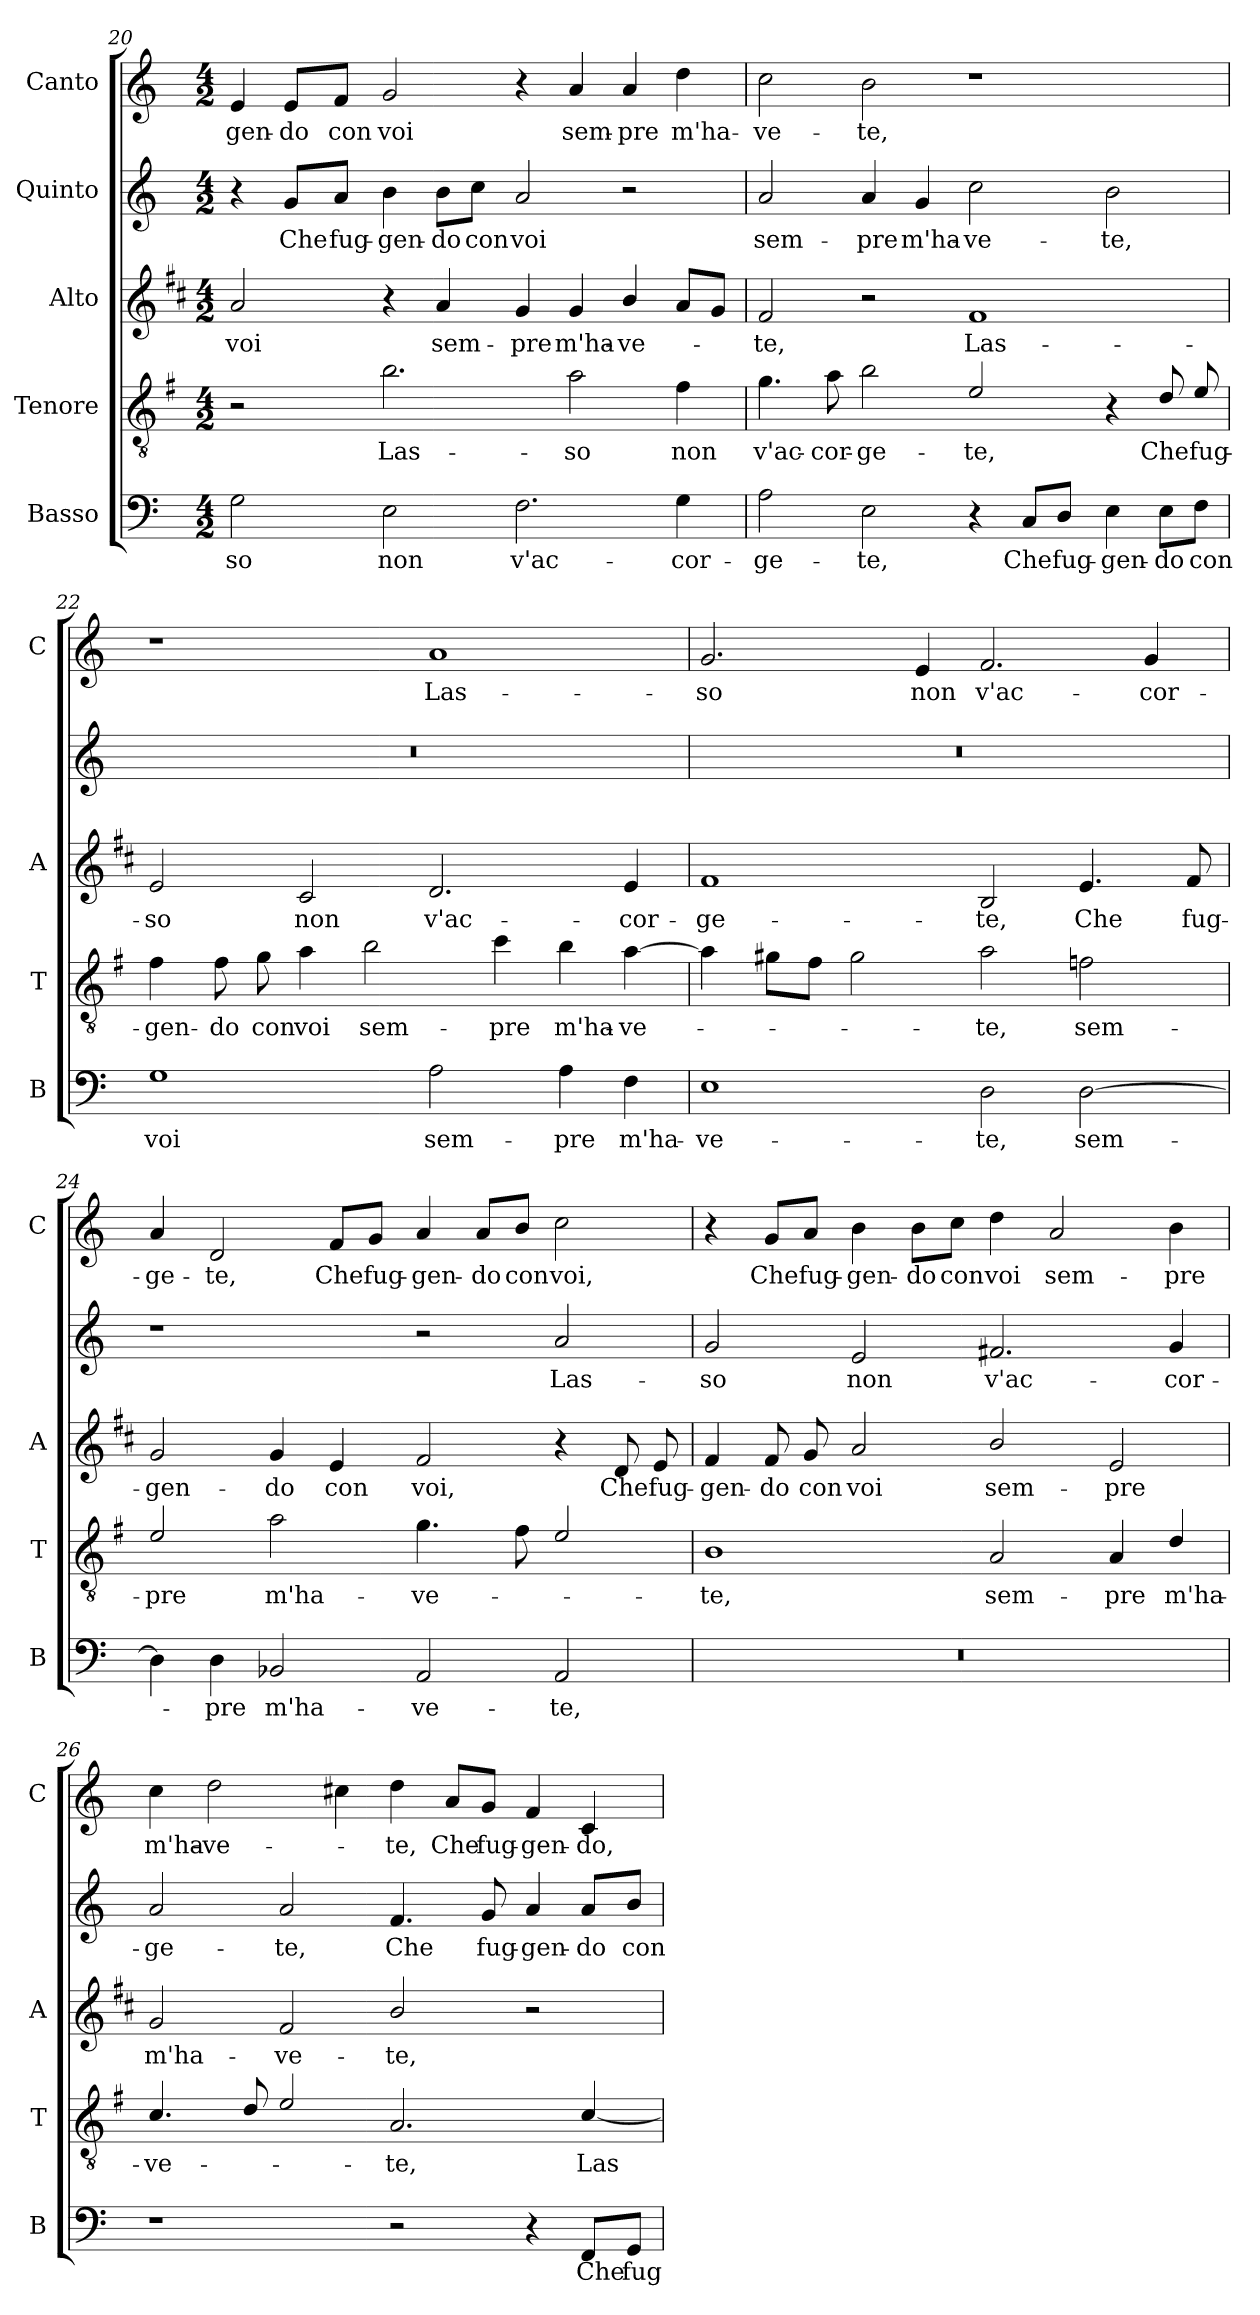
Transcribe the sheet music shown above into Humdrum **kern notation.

**kern	**text	**kern	**text	**kern	**text	**kern	**text	**kern	**text
*part5	*part5	*part4	*part4	*part3	*part3	*part2	*part2	*part1	*part1
*staff5	*staff5	*staff4	*staff4	*staff3	*staff3	*staff2	*staff2	*staff1	*staff1
*I"Basso	*	*I"Tenore	*	*I"Alto	*	*I"Quinto	*	*I"Canto	*
*I'B	*	*I'T	*	*I'A	*	*	*	*I'C	*
*clefF4	*	*clefGv2	*	*clefG2	*	*clefG2	*	*clefG2	*
*	*	*ITrd4c7	*	*ITrd1c2	*	*	*	*	*
*k[]	*	*k[]	*	*k[]	*	*k[]	*	*k[]	*
*C:	*	*C:	*	*C:	*	*C:	*	*C:	*
*M4/2	*	*M4/2	*	*M4/2	*	*M4/2	*	*M4/2	*
=20	=20	=20	=20	=20	=20	=20	=20	=20	=20
!	!LO:LY:b	!	!	!	!LO:LY:b	!	!	!	!LO:LY:b
2G\	-so	2r	.	2g/	voi	4r	.	4e/	-gen-
!	!	!	!	!	!	!	!LO:LY:b	!	!LO:LY:b
.	.	.	.	.	.	8g/L	Che	8e/L	-do
!	!	!	!	!	!	!	!LO:LY:b	!	!LO:LY:b
.	.	.	.	.	.	8a/J	fug-	8f/J	con
!	!LO:LY:b	!	!LO:LY:b	!	!	!	!LO:LY:b	!	!LO:LY:b
2E\	non	2.e\	Las-	4r	.	4b\	-gen-	2g/	voi
!	!	!	!	!	!LO:LY:b	!	!LO:LY:b	!	!
.	.	.	.	4g/	sem-	8b\L	-do	.	.
!	!	!	!	!	!	!	!LO:LY:b	!	!
.	.	.	.	.	.	8cc\J	con	.	.
!	!LO:LY:b	!	!	!	!LO:LY:b	!	!LO:LY:b	!	!
2.F\	v'ac-	.	.	4f/	-pre	2a/	voi	4r	.
!	!	!	!LO:LY:b	!	!LO:LY:b	!	!	!	!LO:LY:b
.	.	2d\	-so	4f/	m'ha-	.	.	4a/	sem-
!	!	!	!	!	!LO:LY:b	!	!	!	!LO:LY:b
.	.	.	.	4a/	-ve-	2r	.	4a/	-pre
!	!LO:LY:b	!	!LO:LY:b	!	!	!	!	!	!LO:LY:b
4G\	-cor-	4B\	non	8g/L	.	.	.	4dd\	m'ha-
.	.	.	.	8f/J	.	.	.	.	.
!!LO:LB:g=z
=21	=21	=21	=21	=21	=21	=21	=21	=21	=21
!	!LO:LY:b	!	!LO:LY:b	!	!LO:LY:b	!	!LO:LY:b	!	!LO:LY:b
2A\	-ge-	4.c\	v'ac-	2e/	-te,	2a/	sem-	2cc\	-ve-
!	!	!	!LO:LY:b	!	!	!	!	!	!
.	.	8d\	-cor-	.	.	.	.	.	.
!	!LO:LY:b	!	!LO:LY:b	!	!	!	!LO:LY:b	!	!LO:LY:b
2E\	-te,	2e\	-ge-	2r	.	4a/	-pre	2b\	-te,
!	!	!	!	!	!	!	!LO:LY:b	!	!
.	.	.	.	.	.	4g/	m'ha-	.	.
!	!	!	!LO:LY:b	!	!LO:LY:b	!	!LO:LY:b	!	!
4r	.	2A/	-te,	1e	Las-	2cc\	-ve-	1r	.
!	!LO:LY:b	!	!	!	!	!	!	!	!
8C/L	Che	.	.	.	.	.	.	.	.
!	!LO:LY:b	!	!	!	!	!	!	!	!
8D/J	fug-	.	.	.	.	.	.	.	.
!	!LO:LY:b	!	!	!	!	!	!LO:LY:b	!	!
4E\	-gen-	4r	.	.	.	2b\	-te,	.	.
!	!LO:LY:b	!	!LO:LY:b	!	!	!	!	!	!
8E\L	-do	8G/	Che	.	.	.	.	.	.
!	!LO:LY:b	!	!LO:LY:b	!	!	!	!	!	!
8F\J	con	8A/	fug-	.	.	.	.	.	.
=22	=22	=22	=22	=22	=22	=22	=22	=22	=22
!	!LO:LY:b	!	!LO:LY:b	!	!LO:LY:b	!	!	!	!
1G	voi	4B\	-gen-	2d/	-so	0r	.	1r	.
!	!	!	!LO:LY:b	!	!	!	!	!	!
.	.	8B\	-do	.	.	.	.	.	.
!	!	!	!LO:LY:b	!	!	!	!	!	!
.	.	8c\	con	.	.	.	.	.	.
!	!	!	!LO:LY:b	!	!LO:LY:b	!	!	!	!
.	.	4d\	voi	2B/	non	.	.	.	.
!	!	!	!LO:LY:b	!	!	!	!	!	!
.	.	2e\	sem-	.	.	.	.	.	.
!	!LO:LY:b	!	!	!	!LO:LY:b	!	!	!	!LO:LY:b
2A\	sem-	.	.	2.c/	v'ac-	.	.	1a	Las-
!	!	!	!LO:LY:b	!	!	!	!	!	!
.	.	4f\	-pre	.	.	.	.	.	.
!	!LO:LY:b	!	!LO:LY:b	!	!	!	!	!	!
4A\	-pre	4e\	m'ha-	.	.	.	.	.	.
!	!LO:LY:b	!	!LO:LY:b	!	!LO:LY:b	!	!	!	!
4F\	m'ha-	[4d\	-ve-	4d/	-cor-	.	.	.	.
=23	=23	=23	=23	=23	=23	=23	=23	=23	=23
!	!LO:LY:b	!	!	!	!LO:LY:b	!	!	!	!LO:LY:b
1E	-ve-	4d\]	.	1e	-ge-	0r	.	2.g/	-so
.	.	8c#X\L	.	.	.	.	.	.	.
.	.	8B\J	.	.	.	.	.	.	.
.	.	2c#\	.	.	.	.	.	.	.
!	!	!	!	!	!	!	!	!	!LO:LY:b
.	.	.	.	.	.	.	.	4e/	non
!	!LO:LY:b	!	!LO:LY:b	!	!LO:LY:b	!	!	!	!LO:LY:b
2D\	-te,	2d\	-te,	2A/	-te,	.	.	2.f/	v'ac-
!	!LO:LY:b	!	!LO:LY:b	!	!LO:LY:b	!	!	!	!
[2D\	sem-	2B-X\	sem-	4.d/	Che	.	.	.	.
!	!	!	!	!	!	!	!	!	!LO:LY:b
.	.	.	.	.	.	.	.	4g/	-cor-
!	!	!	!	!	!LO:LY:b	!	!	!	!
.	.	.	.	8e/	fug-	.	.	.	.
!!LO:PB:g=z
=24	=24	=24	=24	=24	=24	=24	=24	=24	=24
!	!	!	!LO:LY:b	!	!LO:LY:b	!	!	!	!LO:LY:b
4D\]	.	2A/	-pre	2f/	-gen-	1r	.	4a/	-ge-
!	!LO:LY:b	!	!	!	!	!	!	!	!LO:LY:b
4D\	-pre	.	.	.	.	.	.	2d/	-te,
!	!LO:LY:b	!	!LO:LY:b	!	!LO:LY:b	!	!	!	!
2BB-X/	m'ha-	2d\	m'ha-	4f/	-do	.	.	.	.
!	!	!	!	!	!LO:LY:b	!	!	!	!LO:LY:b
.	.	.	.	4d/	con	.	.	8f/L	Che
!	!	!	!	!	!	!	!	!	!LO:LY:b
.	.	.	.	.	.	.	.	8g/J	fug-
!	!LO:LY:b	!	!LO:LY:b	!	!LO:LY:b	!	!	!	!LO:LY:b
2AA/	-ve-	4.c\	-ve-	2e/	voi,	2r	.	4a/	-gen-
!	!	!	!	!	!	!	!	!	!LO:LY:b
.	.	.	.	.	.	.	.	8a/L	-do
!	!	!	!	!	!	!	!	!	!LO:LY:b
.	.	8B\	.	.	.	.	.	8b/J	con
!	!LO:LY:b	!	!	!	!	!	!LO:LY:b	!	!LO:LY:b
2AA/	-te,	2A/	.	4r	.	2a/	Las-	2cc\	voi,
!	!	!	!	!	!LO:LY:b	!	!	!	!
.	.	.	.	8c/	Che	.	.	.	.
!	!	!	!	!	!LO:LY:b	!	!	!	!
.	.	.	.	8d/	fug-	.	.	.	.
=25	=25	=25	=25	=25	=25	=25	=25	=25	=25
!	!	!	!LO:LY:b	!	!LO:LY:b	!	!LO:LY:b	!	!
0r	.	1E	-te,	4e/	-gen-	2g/	-so	4r	.
!	!	!	!	!	!LO:LY:b	!	!	!	!LO:LY:b
.	.	.	.	8e/	-do	.	.	8g/L	Che
!	!	!	!	!	!LO:LY:b	!	!	!	!LO:LY:b
.	.	.	.	8f/	con	.	.	8a/J	fug-
!	!	!	!	!	!LO:LY:b	!	!LO:LY:b	!	!LO:LY:b
.	.	.	.	2g/	voi	2e/	non	4b\	-gen-
!	!	!	!	!	!	!	!	!	!LO:LY:b
.	.	.	.	.	.	.	.	8b\L	-do
!	!	!	!	!	!	!	!	!	!LO:LY:b
.	.	.	.	.	.	.	.	8cc\J	con
!	!	!	!LO:LY:b	!	!LO:LY:b	!	!LO:LY:b	!	!LO:LY:b
.	.	2D/	sem-	2a/	sem-	2.f#X/	v'ac-	4dd\	voi
!	!	!	!	!	!	!	!	!	!LO:LY:b
.	.	.	.	.	.	.	.	2a/	sem-
!	!	!	!LO:LY:b	!	!LO:LY:b	!	!	!	!
.	.	4D/	-pre	2d/	-pre	.	.	.	.
!	!	!	!LO:LY:b	!	!	!	!LO:LY:b	!	!LO:LY:b
.	.	4G/	m'ha-	.	.	4g/	-cor-	4b\	-pre
!!LO:LB:g=z
=26	=26	=26	=26	=26	=26	=26	=26	=26	=26
!	!	!	!LO:LY:b	!	!LO:LY:b	!	!LO:LY:b	!	!LO:LY:b
1r	.	4.F/	-ve-	2f/	m'ha-	2a/	-ge-	4cc\	m'ha-
!	!	!	!	!	!	!	!	!	!LO:LY:b
.	.	.	.	.	.	.	.	2dd\	-ve-
.	.	8G/	.	.	.	.	.	.	.
!	!	!	!	!	!LO:LY:b	!	!LO:LY:b	!	!
.	.	2A/	.	2e/	-ve-	2a/	-te,	.	.
.	.	.	.	.	.	.	.	4cc#X\	.
!	!	!	!LO:LY:b	!	!LO:LY:b	!	!LO:LY:b	!	!LO:LY:b
2r	.	2.D/	-te,	2a/	-te,	4.f/	Che	4dd\	-te,
!	!	!	!	!	!	!	!	!	!LO:LY:b
.	.	.	.	.	.	.	.	8a/L	Che
!	!	!	!	!	!	!	!LO:LY:b	!	!LO:LY:b
.	.	.	.	.	.	8g/	fug-	8g/J	fug-
!	!	!	!	!	!	!	!LO:LY:b	!	!LO:LY:b
4r	.	.	.	2r	.	4a/	-gen-	4f/	-gen-
!	!LO:LY:b	!	!LO:LY:b	!	!	!	!LO:LY:b	!	!LO:LY:b
8FF/L	Che	[4F/	Las-	.	.	8a/L	-do	4c/	-do,
!	!LO:LY:b	!	!	!	!	!	!LO:LY:b	!	!
8GG/J	fug-	.	.	.	.	8b/J	con	.	.
=	=	=	=	=	=	=	=	=	=
*-	*-	*-	*-	*-	*-	*-	*-	*-	*-
